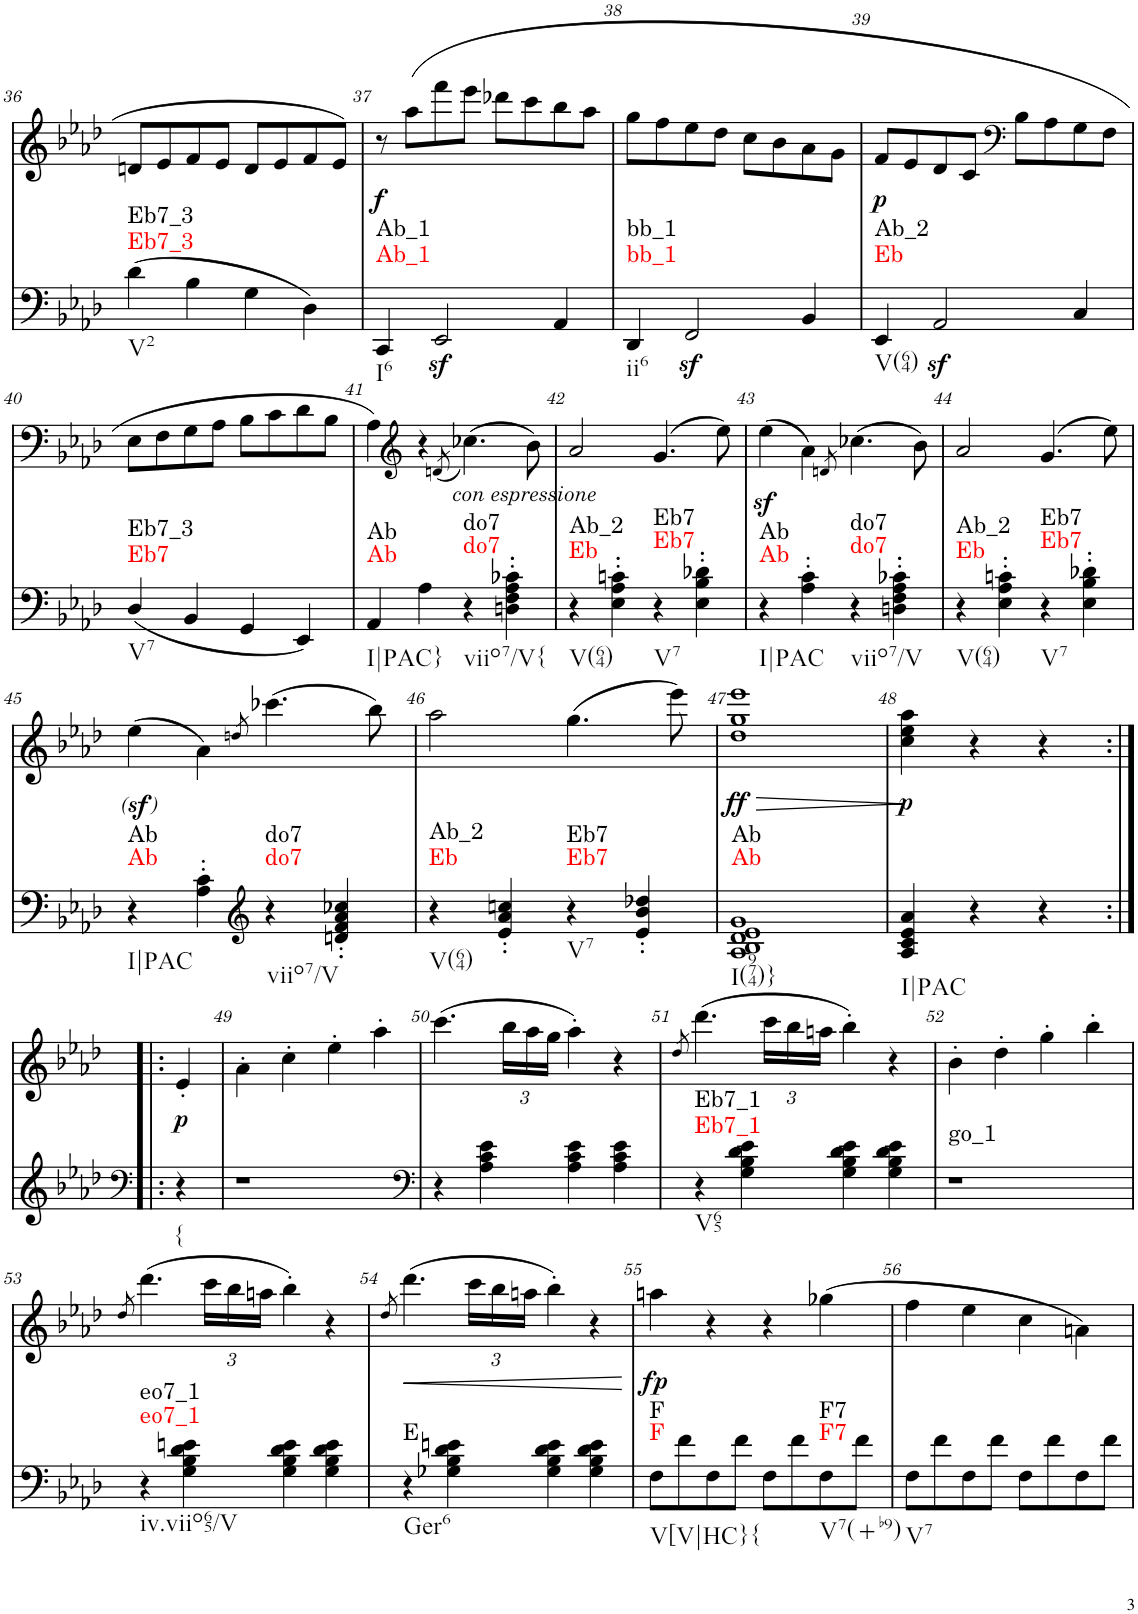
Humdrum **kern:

**kern	**harte	**kern	**text	**dynam
*part2	*part2	*part1	*part1	*part1
*staff2	*	*staff1	*staff1	*staff1
*I"piano	*	*I"piano	*	*
*I'Pno	*	*I'Pno	*	*
!!LO:PB:g=z
*clefF4	*	*clefG2	*	*
*k[b-e-a-d-]	*	*k[b-e-a-d-]	*	*
*f:	*	*f:	*	*
*M2/2	*	*M2/2	*	*
=36	=36	=36	=36	=36
!	!LO:H:n=1:kt=Eb7_3	!	!	!
!	!LO:H:n=2:kt=Eb7_3	!	!	!
(4d-\	N N	8dn/L	.	.
.	.	8e-/	.	.
4B-\	.	8f/	.	.
.	.	8e-/J	.	.
4G\	.	8d/L	.	.
.	.	8e-/	.	.
4D-\)	.	8f/	.	.
.	.	8e-/J	.	.
=37	=37	=37	=37	=37
!	!LO:H:n=1:kt=Ab_1	!	!	!LO:DY:b
!	!LO:H:n=2:kt=Ab_1	!	!	!
4CC/	N N	8r	.	f
.	.	(8aa-\L	.	.
2EE-z</	.	8fff\	.	.
.	.	8eee-\J	.	.
.	.	8ddd-X\L	.	.
.	.	8ccc\	.	.
4AA-/	.	8bb-\	.	.
.	.	8aa-\J	.	.
=38	=38	=38	=38	=38
!	!LO:H:n=1:kt=bb_1	!	!	!
!	!LO:H:n=2:kt=bb_1	!	!	!
4DD-/	N N	8gg\L	.	.
.	.	8ff\	.	.
2FFz</	.	8ee-\	.	.
.	.	8dd-\J	.	.
.	.	8cc\L	.	.
.	.	8b-\	.	.
4BB-/	.	8a-\	.	.
.	.	8g\J	.	.
=39	=39	=39	=39	=39
!	!LO:H:n=1:kt=Eb	!	!	!LO:DY:b
!	!LO:H:n=2:kt=Ab_2	!	!	!
4EE-/	N N	8f/L	.	p
.	.	8e-/	.	.
2AA-z</	.	8d-/	.	.
.	.	8c/J	.	.
*	*	*clefF4	*	*
.	.	8B-\L	.	.
.	.	8A-\	.	.
4C/	.	8G\	.	.
.	.	8F\J	.	.
!!LO:LB:g=z
=40	=40	=40	=40	=40
!	!LO:H:n=1:kt=Eb7	!	!	!
!	!LO:H:n=2:kt=Eb7_3	!	!	!
(4D-/	N N	8E-\L	.	.
.	.	8F\	.	.
4BB-/	.	8G\	.	.
.	.	8A-\J	.	.
4GG/	.	8B-\L	.	.
.	.	8c\	.	.
4EE-/)	.	8d-\	.	.
.	.	8B-\J	.	.
=41	=41	=41	=41	=41
!	!LO:H:n=1:kt=Ab	!	!	!
!	!LO:H:n=2:kt=Ab	!	!	!
4AA-/	N N	4A-\)	.	.
*	*	*clefG2	*	*
4A-\	.	4r	.	.
.	.	(8qdn/	.	.
!	!LO:H:n=1:kt=do7	!	!	!
!	!LO:H:n=2:kt=do7	!	!	!
4r	N N	(4.cc-X\)	.	.
4Dn\' 4F\' 4A-\' 4c-X\'	.	.	.	.
!	!	!	!	!LO:DY:b
.	.	8b-\)	.	other-dynamics
=42	=42	=42	=42	=42
!	!LO:H:n=1:kt=Eb	!	!	!
!	!LO:H:n=2:kt=Ab_2	!	!	!
4r	N N	2a-/	.	.
4E-\' 4A-\' 4cn\'	.	.	.	.
!	!LO:H:n=1:kt=Eb7	!	!	!
!	!LO:H:n=2:kt=Eb7	!	!	!
4r	N N	(4.g/	.	.
4E-\' 4B-\' 4d-X\'	.	.	.	.
.	.	8ee-\)	.	.
=43	=43	=43	=43	=43
!	!LO:H:n=1:kt=Ab	!	!	!
!	!LO:H:n=2:kt=Ab	!	!	!
4r	N N	(4ee-z<\	.	.
4A-\' 4c\'	.	4a-\)	.	.
.	.	8qdn/	.	.
!	!LO:H:n=1:kt=do7	!	!	!
!	!LO:H:n=2:kt=do7	!	!	!
4r	N N	(4.cc-X\	.	.
4Dn\' 4F\' 4A-\' 4c-X\'	.	.	.	.
.	.	8b-\)	.	.
=44	=44	=44	=44	=44
!	!LO:H:n=1:kt=Eb	!	!	!
!	!LO:H:n=2:kt=Ab_2	!	!	!
4r	N N	2a-/	.	.
4E-\' 4A-\' 4cn\'	.	.	.	.
!	!LO:H:n=1:kt=Eb7	!	!	!
!	!LO:H:n=2:kt=Eb7	!	!	!
4r	N N	(4.g/	.	.
4E-\' 4B-\' 4d-X\'	.	.	.	.
.	.	8ee-\)	.	.
!!LO:LB:g=z
=45	=45	=45	=45	=45
!	!	!	!	!LO:DY:b
!	!LO:H:n=1:kt=Ab	!	!	!LO:DY:n=1:b
!	!LO:H:n=2:kt=Ab	!	!	!
4r	N N	(4ee-z<\	.	other-dynamics other-dynamics
4A-\' 4c\'	.	4a-\)	.	.
*clefG2	*	*	*	*
.	.	8qddn/	.	.
!	!LO:H:n=1:kt=do7	!	!	!
!	!LO:H:n=2:kt=do7	!	!	!
4r	N N	(4.ccc-X\	.	.
4dn/' 4f/' 4a-/' 4cc-X/'	.	.	.	.
.	.	8bb-\)	.	.
=46	=46	=46	=46	=46
!	!LO:H:n=1:kt=Eb	!	!	!
!	!LO:H:n=2:kt=Ab_2	!	!	!
4r	N N	2aa-\	.	.
4e-/' 4a-/' 4ccn/'	.	.	.	.
!	!LO:H:n=1:kt=Eb7	!	!	!
!	!LO:H:n=2:kt=Eb7	!	!	!
4r	N N	(4.gg\	.	.
4e-/' 4b-/' 4dd-X/'	.	.	.	.
.	.	8eee-\)	.	.
=47	=47	=47	=47	=47
!	!	!	!	!LO:HP:b
!	!LO:H:n=1:kt=Ab	!	!	!LO:DY:n=1:b
!	!LO:H:n=2:kt=Ab	!	!	!
1A- 1B- 1d- 1e- 1g	N N	1dd- 1gg 1eee-	.	> ff
=48	=48	=48	=48	=48
!	!	!	!	!LO:DY:b
4A-/ 4c/ 4e-/ 4a-/	.	4cc\ 4ee-\ 4aa-\	.	p
!	!	!	!LO:LY:b	!
4r	.	4r	r	]
!	!	!	!LO:LY:b	!
4r	.	4r	r	.
!!LO:LB:g=z
=48X1:|!|:	=48X1:|!|:	=48X1:|!|:	=48X1:|!|:	=48X1:|!|:
*clefF4	*	*	*	*
!	!LO:H:kt={	!	!	!LO:DY:b
4r	N	4e-'/	.	p
=49	=49	=49	=49	=49
1r	.	4a-'\	.	.
.	.	4cc'\	.	.
.	.	4ee-'\	.	.
.	.	4aa-'\	.	.
=50	=50	=50	=50	=50
*clefF4	*	*	*	*
4r	.	(4.ccc\	.	.
4A-\ 4c\ 4e-\	.	.	.	.
*	*	*Xbrackettup	*	*
.	.	24bb-\LL	.	.
.	.	24aa-\	.	.
.	.	24gg\JJ	.	.
4A-\ 4c\ 4e-\	.	4aa-'\)	.	.
4A-\ 4c\ 4e-\	.	4r	.	.
=51	=51	=51	=51	=51
.	.	8qdd-/	.	.
!	!LO:H:n=1:kt=Eb7_1	!	!	!
!	!LO:H:n=2:kt=Eb7_1	!	!	!
4r	N N	(4.ddd-\	.	.
4G\ 4B-\ 4d-\ 4e-\	.	.	.	.
.	.	24ccc\LL	.	.
.	.	24bb-\	.	.
.	.	24aan\JJ	.	.
4G\ 4B-\ 4d-\ 4e-\	.	4bb-'\)	.	.
4G\ 4B-\ 4d-\ 4e-\	.	4r	.	.
=52	=52	=52	=52	=52
!	!LO:H:kt=go_1	!	!	!
1r	N	4b-'\	.	.
.	.	4dd-'\	.	.
.	.	4gg'\	.	.
.	.	4bb-'\	.	.
!!LO:LB:g=z
=53	=53	=53	=53	=53
.	.	8qdd-/	.	.
!	!LO:H:n=1:kt=eo7_1	!	!	!
!	!LO:H:n=2:kt=eo7_1	!	!	!
4r	N N	(4.ddd-\	.	.
4G\ 4B-\ 4d-\ 4en\	.	.	.	.
.	.	24ccc\LL	.	.
.	.	24bb-\	.	.
.	.	24aan\JJ	.	.
4G\ 4B-\ 4d-\ 4e\	.	4bb-'\)	.	.
4G\ 4B-\ 4d-\ 4e\	.	4r	.	.
=54	=54	=54	=54	=54
.	.	8qdd-/	.	.
!	!LO:H:n=1:kt=E	!	!	!
!	!LO:H:n=2:kt=Ger6	!	!	!
4r	N N	(4.ddd-\	.	.
4G-X\ 4B-\ 4d-\ 4en\	.	.	.	.
.	.	24ccc\LL	.	.
.	.	24bb-\	.	.
.	.	24aan\JJ	.	.
4G-\ 4B-\ 4d-\ 4e\	.	4bb-'\)	.	.
4G-\ 4B-\ 4d-\ 4e\	.	4r	.	.
=55	=55	=55	=55	=55
!	!LO:H:n=1:kt=F	!	!	!LO:DY:b
!	!LO:H:n=2:kt=F	!	!	!
8F\L	N N	4aan\	.	fp
8f\	.	.	.	.
8F\	.	4r	.	.
8f\J	.	.	.	.
8F\L	.	4r	.	.
8f\	.	.	.	.
!	!LO:H:n=1:kt=F7	!	!	!
!	!LO:H:n=2:kt=F7	!	!	!
8F\	N N	(4gg-X\	.	.
8f\J	.	.	.	.
=56	=56	=56	=56	=56
8F\L	.	4ff\	.	.
8f\	.	.	.	.
8F\	.	4ee-\	.	.
8f\J	.	.	.	.
8F\L	.	4cc\	.	.
8f\	.	.	.	.
8F\	.	4an\)	.	.
8f\J	.	.	.	.
=	=	=	=	=
*-	*-	*-	*-	*-
